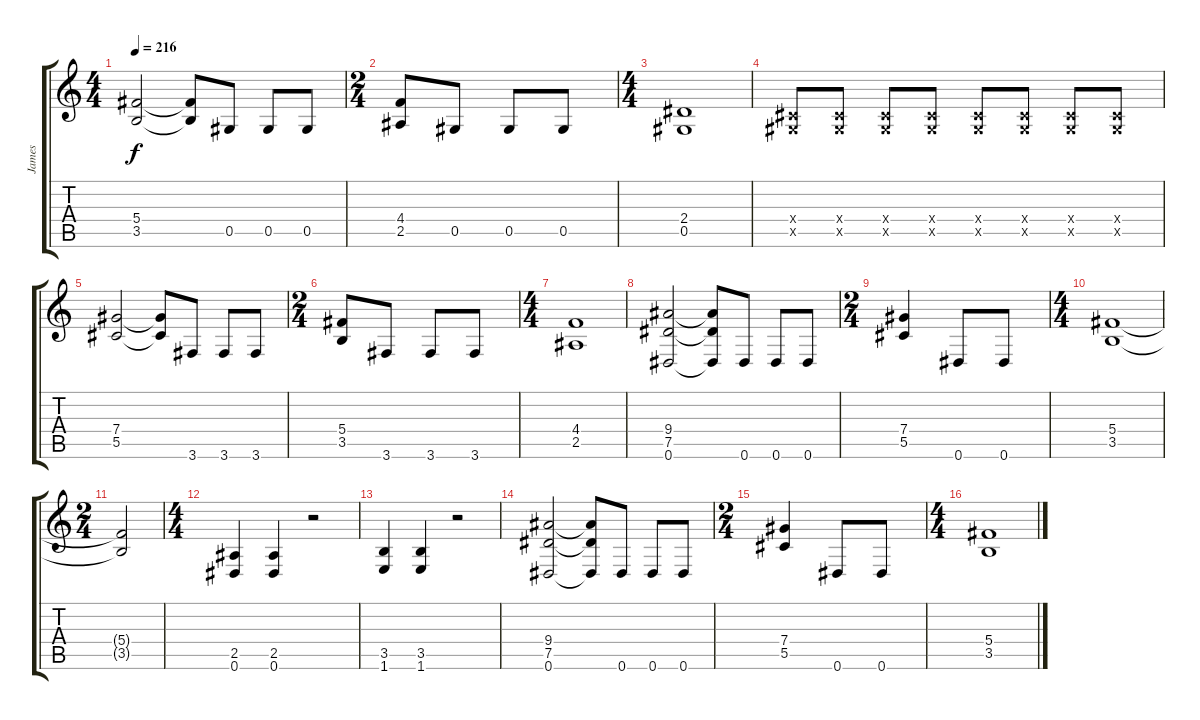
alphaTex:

\track ("James" "James") {instrument distortionguitar}
\staff {score tabs}
\tuning (Eb4 Bb3 Gb3 Db3 Ab2 Eb2) {hide}
\ts (4 4)
\tempo 216
\clef g2
\ks c
(5.4 3.5).2{dy f} (5.4{t} 3.5{t}).8 0.5.8 0.5.8 0.5.8 |
\ts (2 4)
(4.4 2.5).8 0.5.8 0.5.8 0.5.8 |
\ts (4 4)
(2.4 0.5).1 |
(0.4{x} 0.5{x}).8 (0.4{x} 0.5{x}).8 (0.4{x} 0.5{x}).8 (0.4{x} 0.5{x}).8 (0.4{x} 0.5{x}).8 (0.4{x} 0.5{x}).8 (0.4{x} 0.5{x}).8 (0.4{x} 0.5{x}).8 |
(7.4 5.5).2 (7.4{t} 5.5{t}).8 3.6.8 3.6.8 3.6.8 |
\ts (2 4)
(5.4 3.5).8 3.6.8 3.6.8 3.6.8 |
\ts (4 4)
(4.4 2.5).1 |
(9.4 7.5 0.6).2 (9.4{t} 7.5{t} 0.6{t}).8 0.6.8 0.6.8 0.6.8 |
\ts (2 4)
(7.4 5.5).4 0.6.8 0.6.8 |
\ts (4 4)
(5.4 3.5).1 |
\ts (2 4)
(5.4{t} 3.5{t}).2 |
\ts (4 4)
(2.5 0.6).4 (2.5 0.6).4 r.2 |
(3.5 1.6).4 (3.5 1.6).4 r.2 |
(9.4 7.5 0.6).2 (9.4{t} 7.5{t} 0.6{t}).8 0.6.8 0.6.8 0.6.8 |
\ts (2 4)
(7.4 5.5).4 0.6.8 0.6.8 |
\ts (4 4)
(5.4 3.5).1
